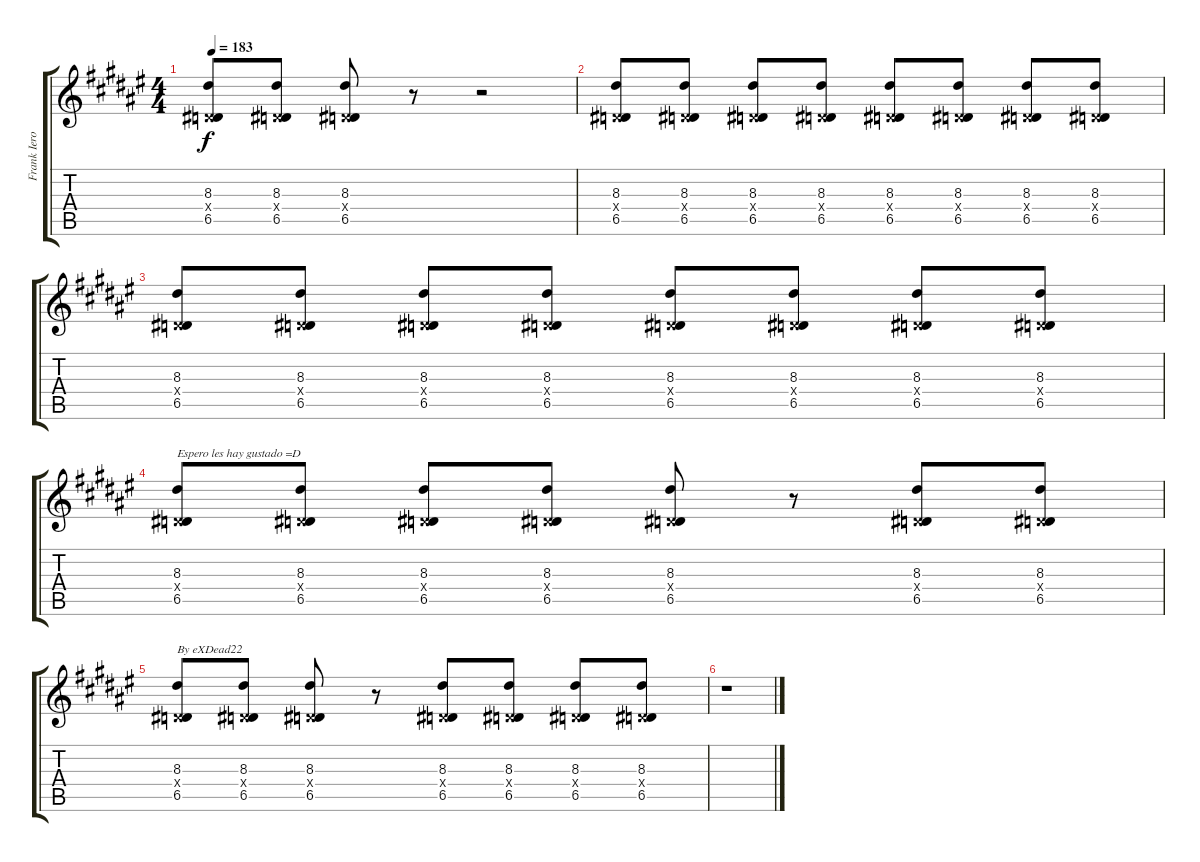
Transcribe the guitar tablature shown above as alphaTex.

\track ("Frank Iero" "Frank Iero") {instrument overdrivenguitar}
\staff {score tabs}
\tuning (E4 B3 G3 D3 A2 D2) {hide}
\ts (4 4)
\tempo 183
\clef g2
\ks d#minor
(8.3 0.4{x} 6.5).8{dy f} (8.3 0.4{x} 6.5).8 (8.3 0.4{x} 6.5).8 r.8 r.2 |
(8.3 0.4{x} 6.5).8 (8.3 0.4{x} 6.5).8 (8.3 0.4{x} 6.5).8 (8.3 0.4{x} 6.5).8 (8.3 0.4{x} 6.5).8 (8.3 0.4{x} 6.5).8 (8.3 0.4{x} 6.5).8 (8.3 0.4{x} 6.5).8 |
(8.3 0.4{x} 6.5).8 (8.3 0.4{x} 6.5).8 (8.3 0.4{x} 6.5).8 (8.3 0.4{x} 6.5).8 (8.3 0.4{x} 6.5).8 (8.3 0.4{x} 6.5).8 (8.3 0.4{x} 6.5).8 (8.3 0.4{x} 6.5).8 |
(8.3 0.4{x} 6.5).8{txt "Espero les hay gustado =D"} (8.3 0.4{x} 6.5).8 (8.3 0.4{x} 6.5).8 (8.3 0.4{x} 6.5).8 (8.3 0.4{x} 6.5).8 r.8 (8.3 0.4{x} 6.5).8 (8.3 0.4{x} 6.5).8 |
(8.3 0.4{x} 6.5).8{txt "By eXDead22"} (8.3 0.4{x} 6.5).8 (8.3 0.4{x} 6.5).8 r.8 (8.3 0.4{x} 6.5).8 (8.3 0.4{x} 6.5).8 (8.3 0.4{x} 6.5).8 (8.3 0.4{x} 6.5).8 |
r.1
